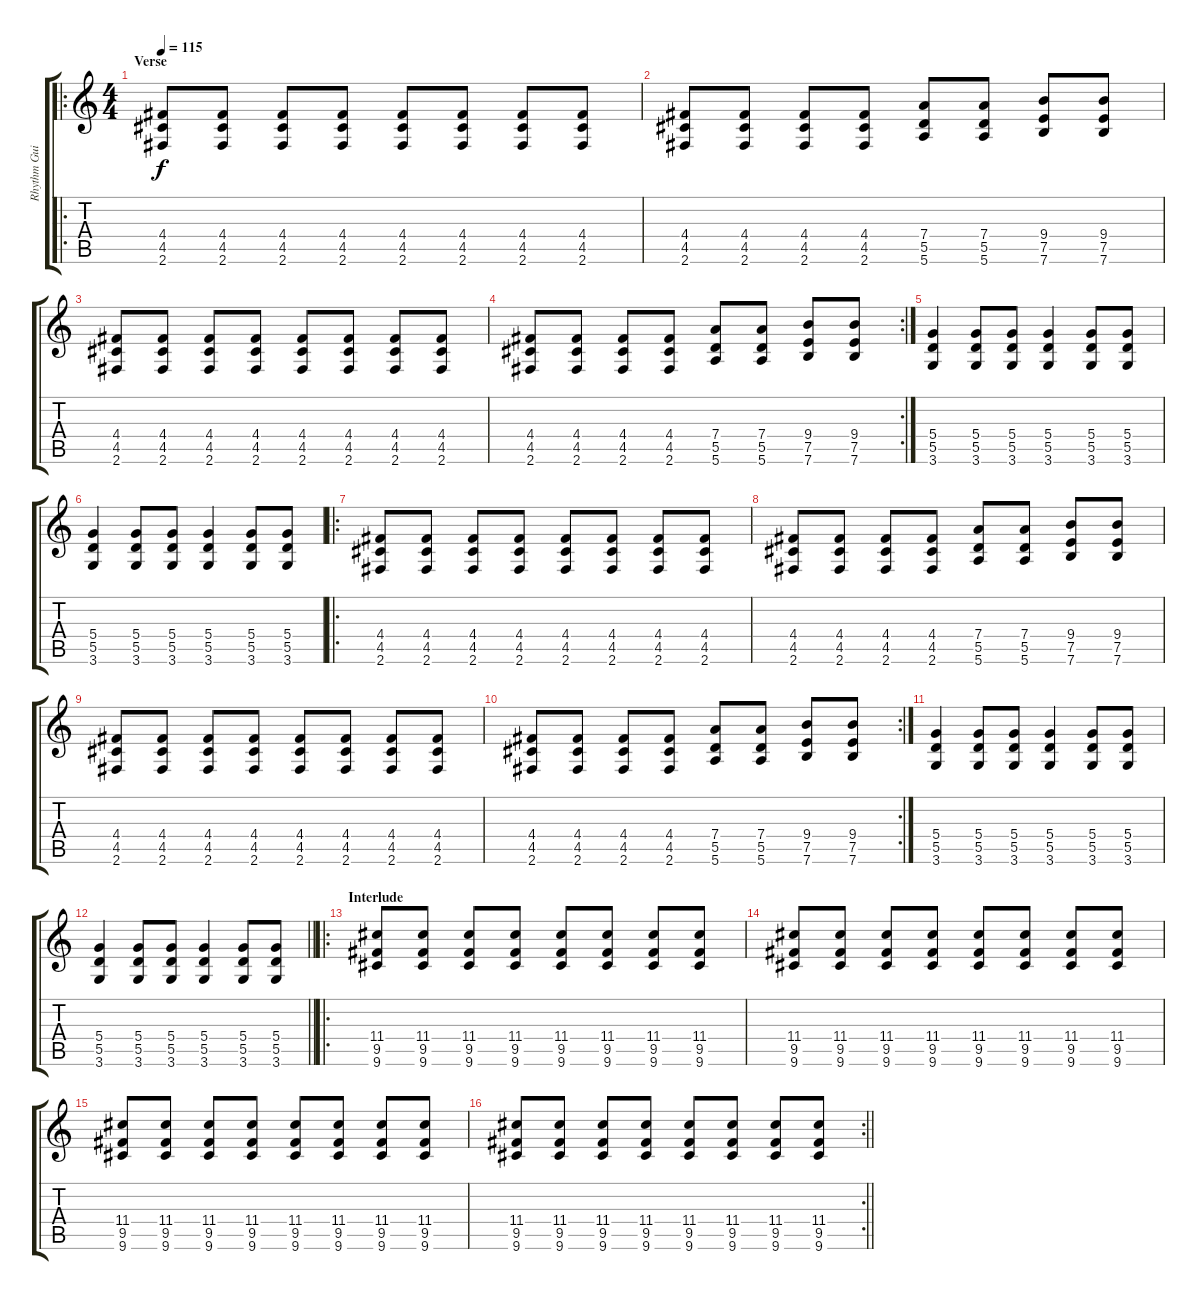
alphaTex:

\track ("Rhythm Guitar" "Rhythm Gui") {instrument distortionguitar}
\staff {score tabs}
\tuning (E4 B3 G3 D3 A2 E2) {hide}
\ro
\ts (4 4)
\section ("" "Verse")
\tempo 115
\clef g2
\ks c
(4.4 4.5 2.6).8{dy f} (4.4 4.5 2.6).8 (4.4 4.5 2.6).8 (4.4 4.5 2.6).8 (4.4 4.5 2.6).8 (4.4 4.5 2.6).8 (4.4 4.5 2.6).8 (4.4 4.5 2.6).8 |
(4.4 4.5 2.6).8 (4.4 4.5 2.6).8 (4.4 4.5 2.6).8 (4.4 4.5 2.6).8 (7.4 5.5 5.6).8 (7.4 5.5 5.6).8 (9.4 7.5 7.6).8 (9.4 7.5 7.6).8 |
(4.4 4.5 2.6).8 (4.4 4.5 2.6).8 (4.4 4.5 2.6).8 (4.4 4.5 2.6).8 (4.4 4.5 2.6).8 (4.4 4.5 2.6).8 (4.4 4.5 2.6).8 (4.4 4.5 2.6).8 |
\rc 2
(4.4 4.5 2.6).8 (4.4 4.5 2.6).8 (4.4 4.5 2.6).8 (4.4 4.5 2.6).8 (7.4 5.5 5.6).8 (7.4 5.5 5.6).8 (9.4 7.5 7.6).8 (9.4 7.5 7.6).8 |
(5.4 5.5 3.6).4 (5.4 5.5 3.6).8 (5.4 5.5 3.6).8 (5.4 5.5 3.6).4 (5.4 5.5 3.6).8 (5.4 5.5 3.6).8 |
(5.4 5.5 3.6).4 (5.4 5.5 3.6).8 (5.4 5.5 3.6).8 (5.4 5.5 3.6).4 (5.4 5.5 3.6).8 (5.4 5.5 3.6).8 |
\ro
(4.4 4.5 2.6).8 (4.4 4.5 2.6).8 (4.4 4.5 2.6).8 (4.4 4.5 2.6).8 (4.4 4.5 2.6).8 (4.4 4.5 2.6).8 (4.4 4.5 2.6).8 (4.4 4.5 2.6).8 |
(4.4 4.5 2.6).8 (4.4 4.5 2.6).8 (4.4 4.5 2.6).8 (4.4 4.5 2.6).8 (7.4 5.5 5.6).8 (7.4 5.5 5.6).8 (9.4 7.5 7.6).8 (9.4 7.5 7.6).8 |
(4.4 4.5 2.6).8 (4.4 4.5 2.6).8 (4.4 4.5 2.6).8 (4.4 4.5 2.6).8 (4.4 4.5 2.6).8 (4.4 4.5 2.6).8 (4.4 4.5 2.6).8 (4.4 4.5 2.6).8 |
\rc 2
(4.4 4.5 2.6).8 (4.4 4.5 2.6).8 (4.4 4.5 2.6).8 (4.4 4.5 2.6).8 (7.4 5.5 5.6).8 (7.4 5.5 5.6).8 (9.4 7.5 7.6).8 (9.4 7.5 7.6).8 |
(5.4 5.5 3.6).4 (5.4 5.5 3.6).8 (5.4 5.5 3.6).8 (5.4 5.5 3.6).4 (5.4 5.5 3.6).8 (5.4 5.5 3.6).8 |
\barLineRight lightlight
(5.4 5.5 3.6).4 (5.4 5.5 3.6).8 (5.4 5.5 3.6).8 (5.4 5.5 3.6).4 (5.4 5.5 3.6).8 (5.4 5.5 3.6).8 |
\ro
\section ("" "Interlude")
(11.4 9.5 9.6).8 (11.4 9.5 9.6).8 (11.4 9.5 9.6).8 (11.4 9.5 9.6).8 (11.4 9.5 9.6).8 (11.4 9.5 9.6).8 (11.4 9.5 9.6).8 (11.4 9.5 9.6).8 |
(11.4 9.5 9.6).8 (11.4 9.5 9.6).8 (11.4 9.5 9.6).8 (11.4 9.5 9.6).8 (11.4 9.5 9.6).8 (11.4 9.5 9.6).8 (11.4 9.5 9.6).8 (11.4 9.5 9.6).8 |
(11.4 9.5 9.6).8 (11.4 9.5 9.6).8 (11.4 9.5 9.6).8 (11.4 9.5 9.6).8 (11.4 9.5 9.6).8 (11.4 9.5 9.6).8 (11.4 9.5 9.6).8 (11.4 9.5 9.6).8 |
\rc 2
\barLineRight lightlight
(11.4 9.5 9.6).8 (11.4 9.5 9.6).8 (11.4 9.5 9.6).8 (11.4 9.5 9.6).8 (11.4 9.5 9.6).8 (11.4 9.5 9.6).8 (11.4 9.5 9.6).8 (11.4 9.5 9.6).8
